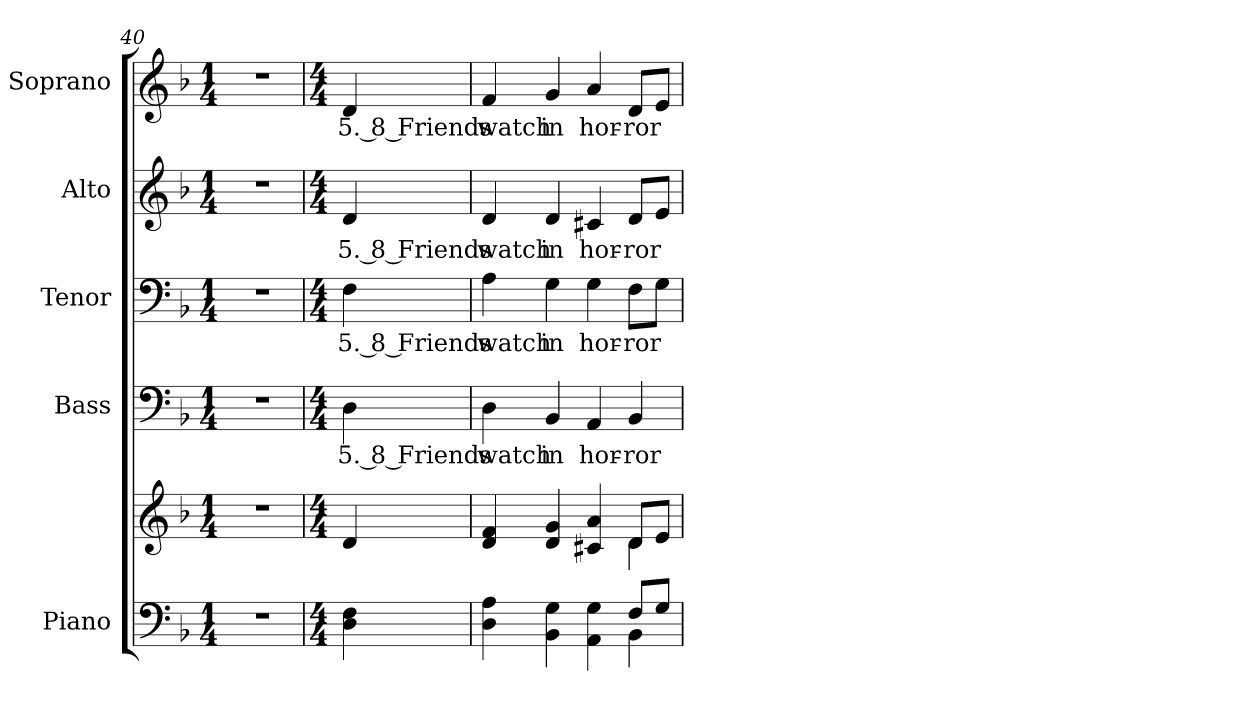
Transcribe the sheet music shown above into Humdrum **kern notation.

**kern	**kern	**kern	**text	**kern	**text	**kern	**text	**kern	**text
*part5	*part5	*part4	*part4	*part3	*part3	*part2	*part2	*part1	*part1
*staff6	*staff5	*staff4	*staff4	*staff3	*staff3	*staff2	*staff2	*staff1	*staff1
*I"Piano	*	*I"Bass	*	*I"Tenor	*	*I"Alto	*	*I"Soprano	*
*I'Pno.	*	*I'B.	*	*I'T.	*	*I'A.	*	*I'S.	*
*clefF4	*clefG2	*clefF4	*	*clefF4	*	*clefG2	*	*clefG2	*
*k[b-]	*k[b-]	*k[b-]	*	*k[b-]	*	*k[b-]	*	*k[b-]	*
*F:	*F:	*F:	*	*F:	*	*F:	*	*F:	*
*M1/4	*M1/4	*M1/4	*	*M1/4	*	*M1/4	*	*M1/4	*
=40	=40	=40	=40	=40	=40	=40	=40	=40	=40
!LO:N:vis=1	!LO:N:vis=1	!LO:N:vis=1	!	!LO:N:vis=1	!	!LO:N:vis=1	!	!LO:N:vis=1	!
4r	4r	4r	.	4r	.	4r	.	4r	.
!!LO:LB:g=z
=41	=41	=41	=41	=41	=41	=41	=41	=41	=41
*M4/4	*M4/4	*M4/4	*	*M4/4	*	*M4/4	*	*M4/4	*
!	!	!	!LO:LY:b:color=#000000	!	!	!	!	!	!
!	!	!	!	!	!LO:LY:b:color=#000000	!	!	!	!
!	!	!	!	!	!	!	!LO:LY:b:color=#000000	!	!
!	!	!	!	!	!	!	!	!	!LO:LY:b:color=#000000
4Di\ 4Fi	4di/	4Di\	5. 8 Friends	4Fi\	5. 8 Friends	4di/	5. 8 Friends	4di/	5. 8 Friends
=42	=42	=42	=42	=42	=42	=42	=42	=42	=42
*^	*^	*	*	*	*	*	*	*	*
!	!	!	!	!	!LO:LY:b:color=#000000	!	!	!	!	!	!
!	!	!	!	!	!	!	!LO:LY:b:color=#000000	!	!	!	!
!	!	!	!	!	!	!	!	!	!LO:LY:b:color=#000000	!	!
!	!	!	!	!	!	!	!	!	!	!	!LO:LY:b:color=#000000
4Di\ 4Ai	2ryy	4di/ 4fi	2ryy	4Di\	watch	4Ai\	watch	4di/	watch	4fi/	watch
!	!	!	!	!	!LO:LY:b:color=#000000	!	!	!	!	!	!
!	!	!	!	!	!	!	!LO:LY:b:color=#000000	!	!	!	!
!	!	!	!	!	!	!	!	!	!LO:LY:b:color=#000000	!	!
!	!	!	!	!	!	!	!	!	!	!	!LO:LY:b:color=#000000
4BB-i\ 4Gi	.	4di/ 4gi	.	4BB-i/	in	4Gi\	in	4di/	in	4gi/	in
!	!	!	!	!	!LO:LY:b:color=#000000	!	!	!	!	!	!
!	!	!	!	!	!	!	!LO:LY:b:color=#000000	!	!	!	!
!	!	!	!	!	!	!	!	!	!LO:LY:b:color=#000000	!	!
!	!	!	!	!	!	!	!	!	!	!	!LO:LY:b:color=#000000
4AAi\ 4Gi	4ryy	4c#Xi/ 4ai	4ryy	4AAi/	hor-	4Gi\	hor-	4c#Xi/	hor-	4ai/	hor-
!	!	!	!	!	!LO:LY:b:color=#000000	!	!	!	!	!	!
!	!	!	!	!	!	!	!LO:LY:b:color=#000000	!	!	!	!
!	!	!	!	!	!	!	!	!	!LO:LY:b:color=#000000	!	!
!	!	!	!	!	!	!	!	!	!	!	!LO:LY:b:color=#000000
8Fi/L	4BB-i\	8di/L	4di\	4BB-i/	-ror	8Fi\L	-ror	8di/L	-ror	8di/L	-ror
8Gi/J	.	8ei/J	.	.	.	8Gi\J	.	8ei/J	.	8ei/J	.
*v	*v	*	*	*	*	*	*	*	*	*	*
*	*v	*v	*	*	*	*	*	*	*	*
=	=	=	=	=	=	=	=	=	=
*-	*-	*-	*-	*-	*-	*-	*-	*-	*-
